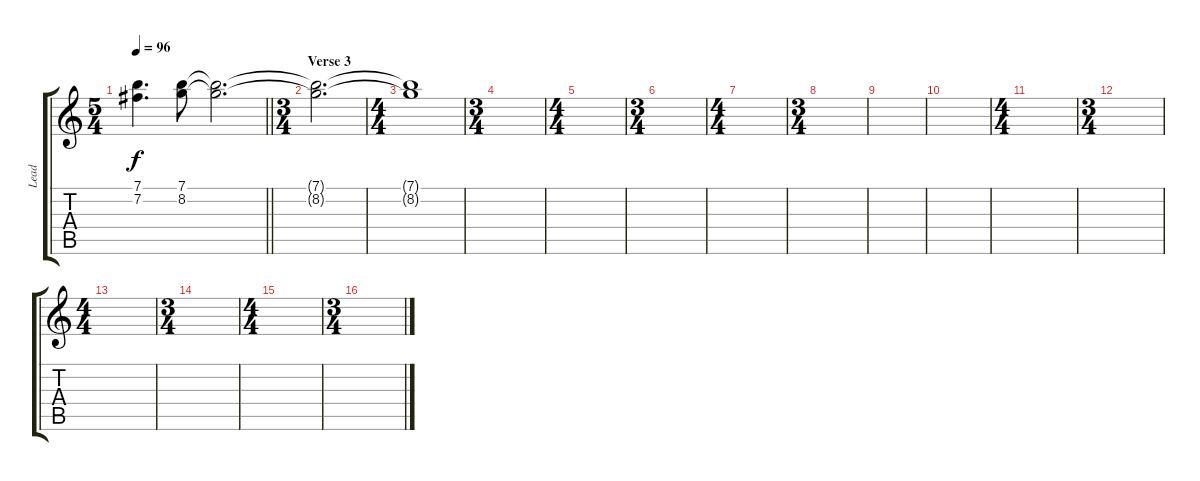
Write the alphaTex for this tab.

\track ("Lead" "Lead") {instrument distortionguitar}
\staff {score tabs}
\tuning (E4 B3 G3 D3 A2 E2) {hide}
\ts (5 4)
\tempo 96
\clef g2
\barLineRight lightlight
\ks c
(7.1 7.2).4{d dy f} (7.1 8.2).8 (7.1{t} 8.2{t}).2{d} |
\ts (3 4)
\section ("" "Verse 3")
(7.1{t} 8.2{t}).2{d} |
\ts (4 4)
(7.1{t} 8.2{t}).1 |
\ts (3 4)
|
\ts (4 4)
|
\ts (3 4)
|
\ts (4 4)
|
\ts (3 4)
|
|
|
\ts (4 4)
|
\ts (3 4)
|
\ts (4 4)
|
\ts (3 4)
|
\ts (4 4)
|
\ts (3 4)
